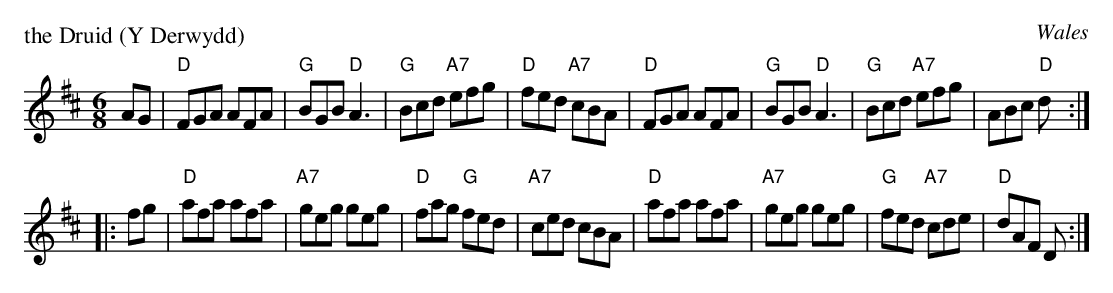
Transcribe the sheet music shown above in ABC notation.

X:1
P: the Druid (Y Derwydd)
O: Wales
M: 6/8
L: 1/8
K: D
   AG \
| "D"FGA AFA | "G"BGB "D"A3 | "G"Bcd "A7"efg | "D"fed "A7"cBA \
| "D"FGA AFA | "G"BGB "D"A3 | "G"Bcd "A7"efg | ABc "D"d :|
|: fg \
| "D"afa afa | "A7"geg geg | "D"fag "G"fed | "A7"ced cBA \
| "D"afa afa | "A7"geg geg | "G"fed "A7"cde | "D"dAF D :|
